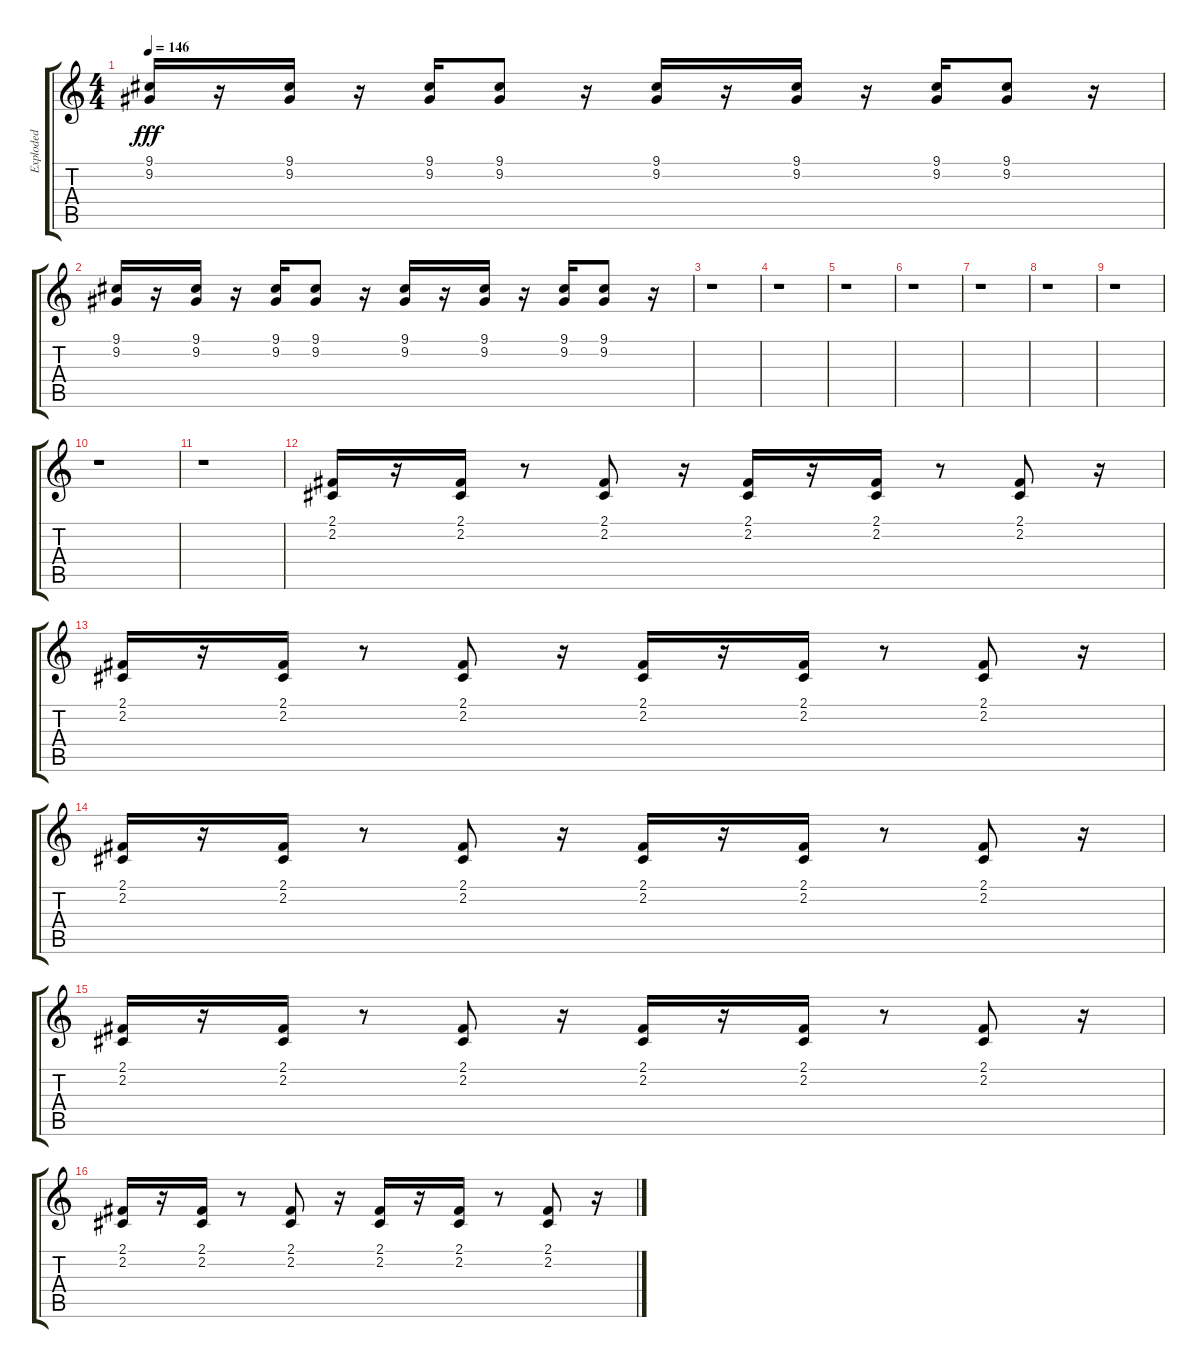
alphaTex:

\track ("Exploded" "Exploded") {instrument synthbrass1}
\staff {score tabs}
\tuning (E4 B3 G3 D3 A2 E2) {hide}
\ts (4 4)
\tempo 146
\clef g2
\ks c
(9.1 9.2).16{dy fff} r.16 (9.1 9.2).16 r.16 (9.1 9.2).16 (9.1 9.2).8 r.16 (9.1 9.2).16 r.16 (9.1 9.2).16 r.16 (9.1 9.2).16 (9.1 9.2).8 r.16 |
(9.1 9.2).16 r.16 (9.1 9.2).16 r.16 (9.1 9.2).16 (9.1 9.2).8 r.16 (9.1 9.2).16 r.16 (9.1 9.2).16 r.16 (9.1 9.2).16 (9.1 9.2).8 r.16 |
r.1 |
r.1 |
r.1 |
r.1 |
r.1 |
r.1 |
r.1 |
r.1 |
r.1 |
(2.1 2.2).16 r.16 (2.1 2.2).16 r.8 (2.1 2.2).8 r.16 (2.1 2.2).16 r.16 (2.1 2.2).16 r.8 (2.1 2.2).8 r.16 |
(2.1 2.2).16 r.16 (2.1 2.2).16 r.8 (2.1 2.2).8 r.16 (2.1 2.2).16 r.16 (2.1 2.2).16 r.8 (2.1 2.2).8 r.16 |
(2.1 2.2).16 r.16 (2.1 2.2).16 r.8 (2.1 2.2).8 r.16 (2.1 2.2).16 r.16 (2.1 2.2).16 r.8 (2.1 2.2).8 r.16 |
(2.1 2.2).16 r.16 (2.1 2.2).16 r.8 (2.1 2.2).8 r.16 (2.1 2.2).16 r.16 (2.1 2.2).16 r.8 (2.1 2.2).8 r.16 |
(2.1 2.2).16 r.16 (2.1 2.2).16 r.8 (2.1 2.2).8 r.16 (2.1 2.2).16 r.16 (2.1 2.2).16 r.8 (2.1 2.2).8 r.16
